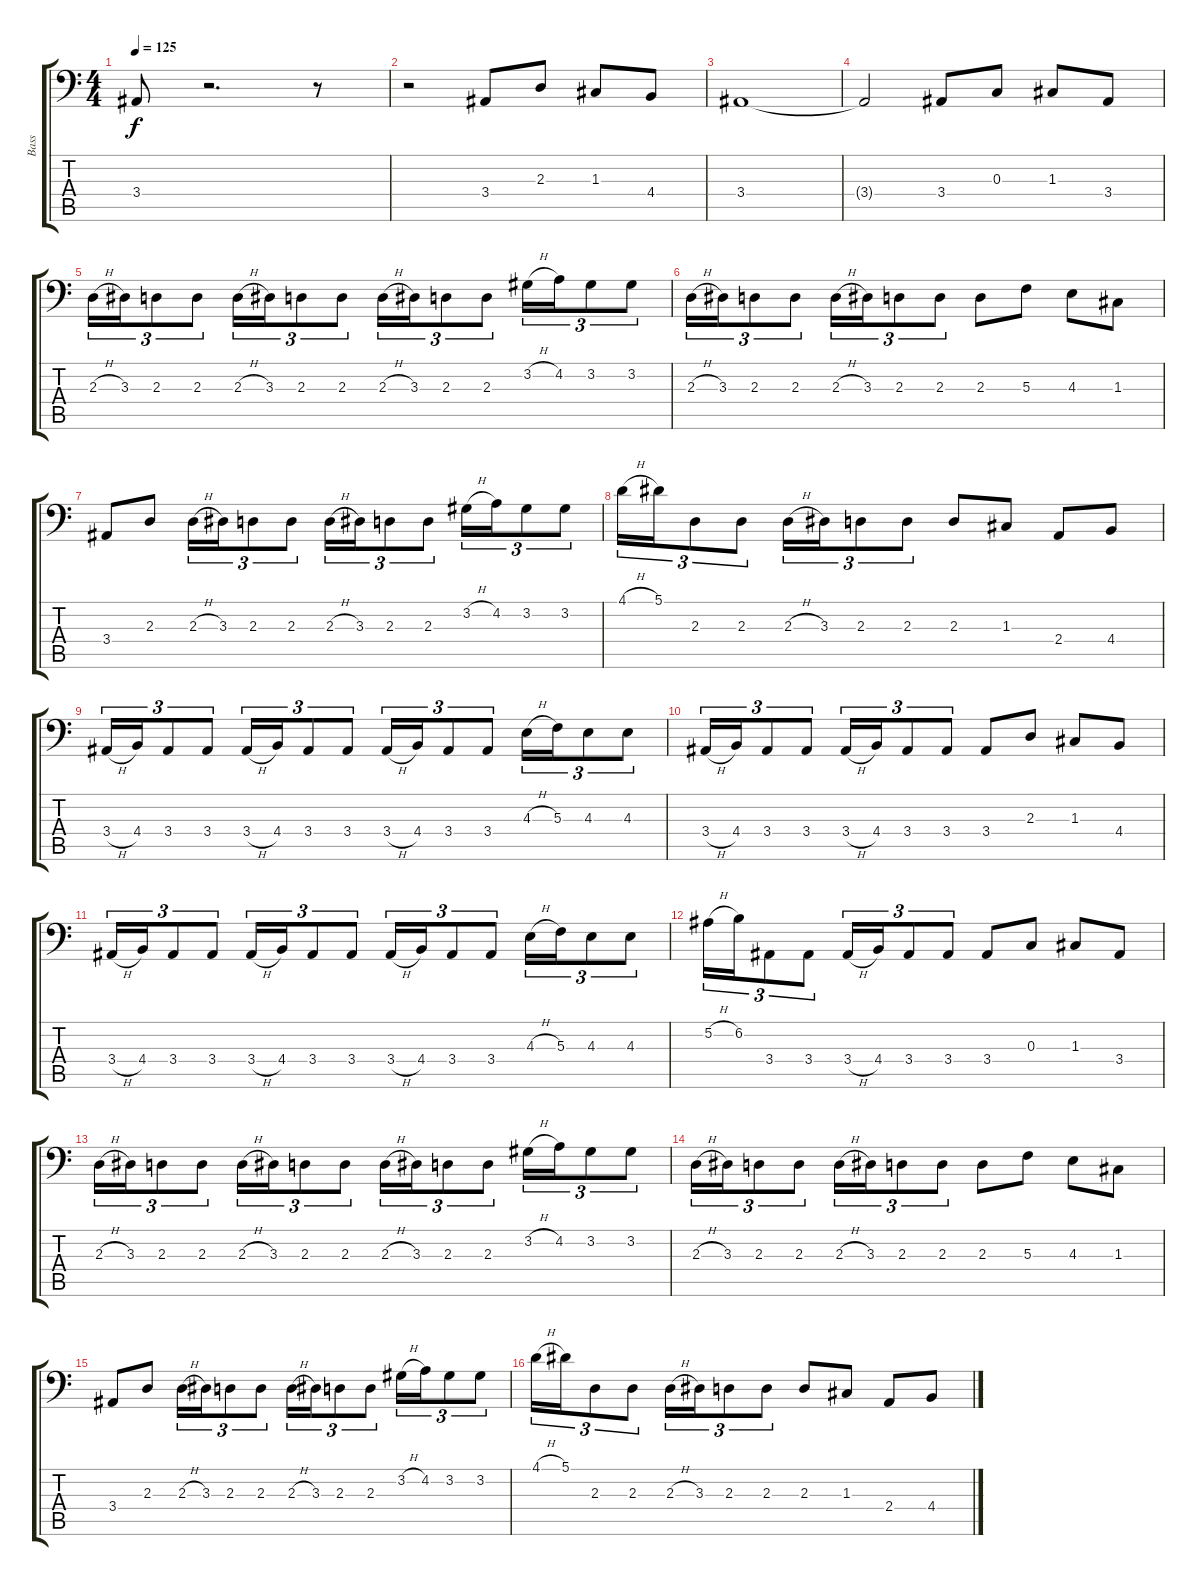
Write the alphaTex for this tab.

\track ("Bass" "Bass") {instrument electricbasspick}
\staff {score tabs}
\tuning (Bb2 F2 C2 G1 D1 A0) {hide}
\ts (4 4)
\tempo 125
\clef f4
\ks c
3.4.8{dy f} r.2{d} r.8 |
r.2 3.4.8 2.3.8 1.3.8 4.4.8 |
3.4.1 |
3.4{t}.2 3.4.8 0.3.8 1.3.8 3.4.8 |
2.3{h}.16{tu (3 2)} 3.3.16{tu (3 2)} 2.3.8{tu (3 2)} 2.3.8{tu (3 2)} 2.3{h}.16{tu (3 2)} 3.3.16{tu (3 2)} 2.3.8{tu (3 2)} 2.3.8{tu (3 2)} 2.3{h}.16{tu (3 2)} 3.3.16{tu (3 2)} 2.3.8{tu (3 2)} 2.3.8{tu (3 2)} 3.2{h}.16{tu (3 2)} 4.2.16{tu (3 2)} 3.2.8{tu (3 2)} 3.2.8{tu (3 2)} |
2.3{h}.16{tu (3 2)} 3.3.16{tu (3 2)} 2.3.8{tu (3 2)} 2.3.8{tu (3 2)} 2.3{h}.16{tu (3 2)} 3.3.16{tu (3 2)} 2.3.8{tu (3 2)} 2.3.8{tu (3 2)} 2.3.8 5.3.8 4.3.8 1.3.8 |
3.4.8 2.3.8 2.3{h}.16{tu (3 2)} 3.3.16{tu (3 2)} 2.3.8{tu (3 2)} 2.3.8{tu (3 2)} 2.3{h}.16{tu (3 2)} 3.3.16{tu (3 2)} 2.3.8{tu (3 2)} 2.3.8{tu (3 2)} 3.2{h}.16{tu (3 2)} 4.2.16{tu (3 2)} 3.2.8{tu (3 2)} 3.2.8{tu (3 2)} |
4.1{h}.16{tu (3 2)} 5.1.16{tu (3 2)} 2.3.8{tu (3 2)} 2.3.8{tu (3 2)} 2.3{h}.16{tu (3 2)} 3.3.16{tu (3 2)} 2.3.8{tu (3 2)} 2.3.8{tu (3 2)} 2.3.8 1.3.8 2.4.8 4.4.8 |
3.4{h}.16{tu (3 2)} 4.4.16{tu (3 2)} 3.4.8{tu (3 2)} 3.4.8{tu (3 2)} 3.4{h}.16{tu (3 2)} 4.4.16{tu (3 2)} 3.4.8{tu (3 2)} 3.4.8{tu (3 2)} 3.4{h}.16{tu (3 2)} 4.4.16{tu (3 2)} 3.4.8{tu (3 2)} 3.4.8{tu (3 2)} 4.3{h}.16{tu (3 2)} 5.3.16{tu (3 2)} 4.3.8{tu (3 2)} 4.3.8{tu (3 2)} |
3.4{h}.16{tu (3 2)} 4.4.16{tu (3 2)} 3.4.8{tu (3 2)} 3.4.8{tu (3 2)} 3.4{h}.16{tu (3 2)} 4.4.16{tu (3 2)} 3.4.8{tu (3 2)} 3.4.8{tu (3 2)} 3.4.8 2.3.8 1.3.8 4.4.8 |
3.4{h}.16{tu (3 2)} 4.4.16{tu (3 2)} 3.4.8{tu (3 2)} 3.4.8{tu (3 2)} 3.4{h}.16{tu (3 2)} 4.4.16{tu (3 2)} 3.4.8{tu (3 2)} 3.4.8{tu (3 2)} 3.4{h}.16{tu (3 2)} 4.4.16{tu (3 2)} 3.4.8{tu (3 2)} 3.4.8{tu (3 2)} 4.3{h}.16{tu (3 2)} 5.3.16{tu (3 2)} 4.3.8{tu (3 2)} 4.3.8{tu (3 2)} |
5.2{h}.16{tu (3 2)} 6.2.16{tu (3 2)} 3.4.8{tu (3 2)} 3.4.8{tu (3 2)} 3.4{h}.16{tu (3 2)} 4.4.16{tu (3 2)} 3.4.8{tu (3 2)} 3.4.8{tu (3 2)} 3.4.8 0.3.8 1.3.8 3.4.8 |
2.3{h}.16{tu (3 2)} 3.3.16{tu (3 2)} 2.3.8{tu (3 2)} 2.3.8{tu (3 2)} 2.3{h}.16{tu (3 2)} 3.3.16{tu (3 2)} 2.3.8{tu (3 2)} 2.3.8{tu (3 2)} 2.3{h}.16{tu (3 2)} 3.3.16{tu (3 2)} 2.3.8{tu (3 2)} 2.3.8{tu (3 2)} 3.2{h}.16{tu (3 2)} 4.2.16{tu (3 2)} 3.2.8{tu (3 2)} 3.2.8{tu (3 2)} |
2.3{h}.16{tu (3 2)} 3.3.16{tu (3 2)} 2.3.8{tu (3 2)} 2.3.8{tu (3 2)} 2.3{h}.16{tu (3 2)} 3.3.16{tu (3 2)} 2.3.8{tu (3 2)} 2.3.8{tu (3 2)} 2.3.8 5.3.8 4.3.8 1.3.8 |
3.4.8 2.3.8 2.3{h}.16{tu (3 2)} 3.3.16{tu (3 2)} 2.3.8{tu (3 2)} 2.3.8{tu (3 2)} 2.3{h}.16{tu (3 2)} 3.3.16{tu (3 2)} 2.3.8{tu (3 2)} 2.3.8{tu (3 2)} 3.2{h}.16{tu (3 2)} 4.2.16{tu (3 2)} 3.2.8{tu (3 2)} 3.2.8{tu (3 2)} |
4.1{h}.16{tu (3 2)} 5.1.16{tu (3 2)} 2.3.8{tu (3 2)} 2.3.8{tu (3 2)} 2.3{h}.16{tu (3 2)} 3.3.16{tu (3 2)} 2.3.8{tu (3 2)} 2.3.8{tu (3 2)} 2.3.8 1.3.8 2.4.8 4.4.8
